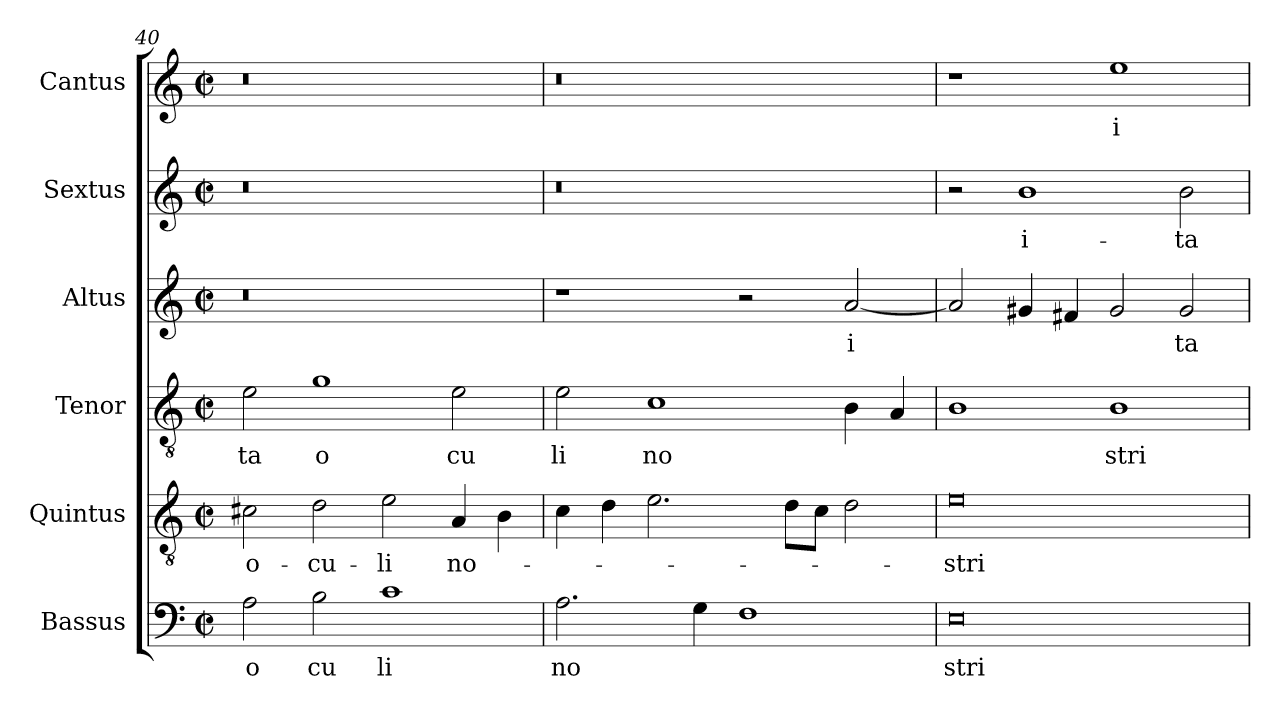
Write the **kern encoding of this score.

**kern	**text	**kern	**text	**kern	**text	**kern	**text	**kern	**text	**kern	**text
*part6	*part6	*part5	*part5	*part4	*part4	*part3	*part3	*part2	*part2	*part1	*part1
*staff6	*staff6	*staff5	*staff5	*staff4	*staff4	*staff3	*staff3	*staff2	*staff2	*staff1	*staff1
*I"Bassus	*	*I"Quintus	*	*I"Tenor	*	*I"Altus	*	*I"Sextus	*	*I"Cantus	*
!!LO:LB:g=z
*clefF4	*	*clefGv2	*	*clefGv2	*	*clefG2	*	*clefG2	*	*clefG2	*
*M2/2	*	*M2/2	*	*M2/2	*	*M2/2	*	*M2/2	*	*M2/2	*
*met(c|)	*	*met(c|)	*	*met(c|)	*	*met(c|)	*	*met(c|)	*	*met(c|)	*
=40	=40	=40	=40	=40	=40	=40	=40	=40	=40	=40	=40
!	!LO:LY:b:cj	!	!LO:LY:b:cj	!	!LO:LY:b:cj	!	!	!	!	!	!
2A\	o	2c#X\	o-	2e\	ta	0r	.	0r	.	0r	.
!	!LO:LY:b:cj	!	!LO:LY:b:cj	!	!LO:LY:b:cj	!	!	!	!	!	!
2B\	cu	2d\	-cu-	1g	o	.	.	.	.	.	.
!	!LO:LY:b:cj	!	!LO:LY:b:cj	!	!	!	!	!	!	!	!
1c	li	2e\	-li	.	.	.	.	.	.	.	.
!	!	!	!LO:LY:b:cj	!	!LO:LY:b:cj	!	!	!	!	!	!
.	.	4A/	no-	2e\	cu	.	.	.	.	.	.
.	.	4B\	.	.	.	.	.	.	.	.	.
=41	=41	=41	=41	=41	=41	=41	=41	=41	=41	=41	=41
!	!LO:LY:b:cj	!	!	!	!LO:LY:b:cj	!	!	!	!	!	!
2.A\	no	4c\	.	2e\	li	1r	.	0r	.	0r	.
.	.	4d\	.	.	.	.	.	.	.	.	.
!	!	!	!	!	!LO:LY:b:cj	!	!	!	!	!	!
.	.	2.e\	.	1c	no	.	.	.	.	.	.
4G\	.	.	.	.	.	.	.	.	.	.	.
1F	.	.	.	.	.	2r	.	.	.	.	.
.	.	8d\L	.	.	.	.	.	.	.	.	.
.	.	8c\J	.	.	.	.	.	.	.	.	.
!	!	!	!	!	!	!	!LO:LY:b:rj	!	!	!	!
.	.	2d\	.	4B\	.	[<2a/	i	.	.	.	.
.	.	.	.	4A/	.	.	.	.	.	.	.
=42	=42	=42	=42	=42	=42	=42	=42	=42	=42	=42	=42
!	!LO:LY:b:cj	!	!LO:LY:b:cj	!	!	!	!	!	!	!	!
0E	stri	0e	-stri	1B	.	2a/]	.	2r	.	1r	.
!	!	!	!	!	!	!	!	!	!LO:LY:b:cj	!	!
.	.	.	.	.	.	4g#X/	.	1b	i-	.	.
.	.	.	.	.	.	4f#/	.	.	.	.	.
!	!	!	!	!	!LO:LY:b:cj	!	!	!	!	!	!LO:LY:b:cj
.	.	.	.	1B	stri	2g#/	.	.	.	1ee	i
!	!	!	!	!	!	!	!LO:LY:b:cj	!	!LO:LY:b:cj	!	!
.	.	.	.	.	.	2g#/	ta	2b\	-ta	.	.
=	=	=	=	=	=	=	=	=	=	=	=
*-	*-	*-	*-	*-	*-	*-	*-	*-	*-	*-	*-
